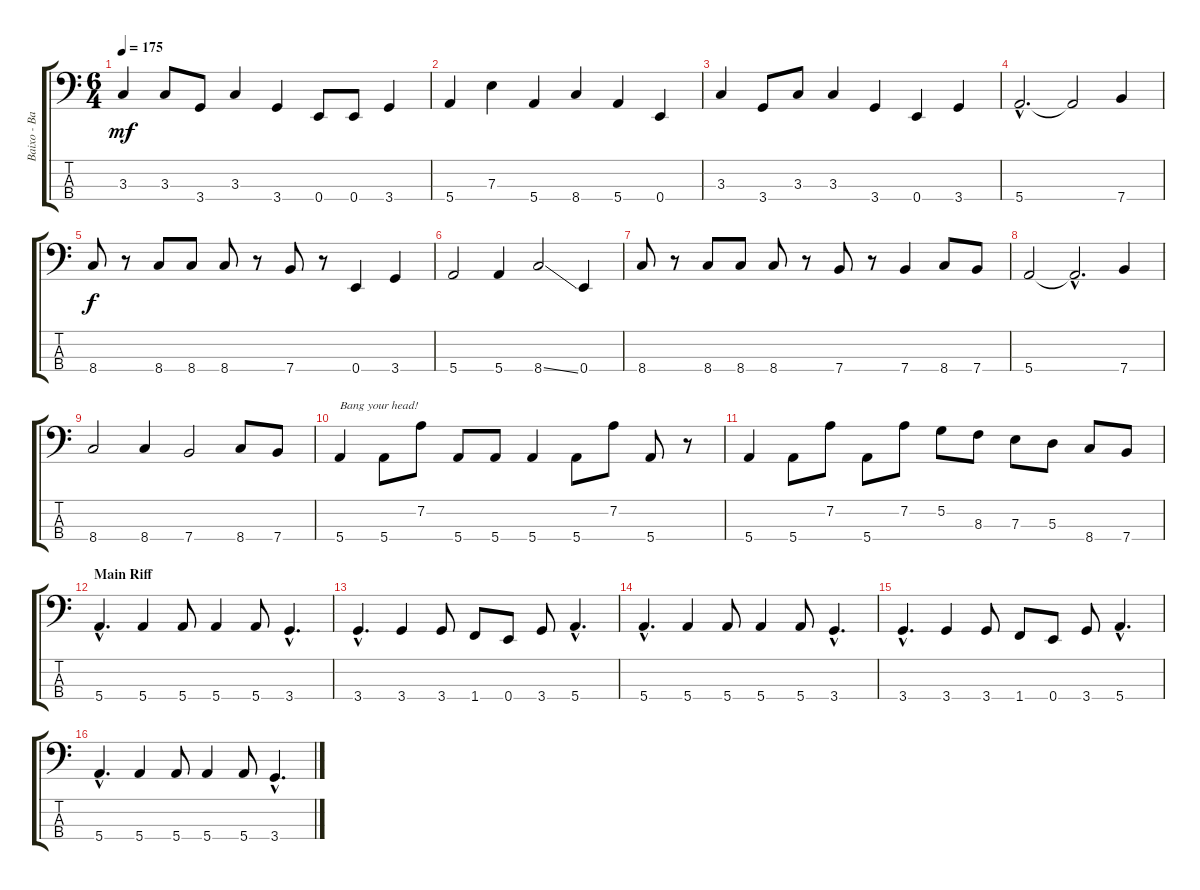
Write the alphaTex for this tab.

\track ("Baixo - Bass" "Baixo - Ba") {instrument electricbassfinger}
\staff {score tabs}
\tuning (G2 D2 A1 E1) {hide}
\ts (6 4)
\section ("" "")
\tempo 175
\clef f4
\ks c
3.3.4{dy mf} 3.3.8 3.4.8 3.3.4 3.4.4 0.4.8 0.4.8 3.4.4 |
5.4.4 7.3.4 5.4.4 8.4.4 5.4.4 0.4.4 |
3.3.4 3.4.8 3.3.8 3.3.4 3.4.4 0.4.4 3.4.4 |
5.4{hac}.2{d} 5.4{t}.2 7.4.4 |
8.4.8{dy f} r.8 8.4.8 8.4.8 8.4.8 r.8 7.4.8 r.8 0.4.4 3.4.4 |
5.4.2 5.4.4 8.4{ss}.2 0.4.4 |
8.4.8 r.8 8.4.8 8.4.8 8.4.8 r.8 7.4.8 r.8 7.4.4 8.4.8 7.4.8 |
5.4.2 5.4{hac t}.2{d} 7.4.4 |
8.4.2 8.4.4 7.4.2 8.4.8 7.4.8 |
5.4.4{txt "Bang your head!"} 5.4.8 7.2.8 5.4.8 5.4.8 5.4.4 5.4.8 7.2.8 5.4.8 r.8 |
5.4.4 5.4.8 7.2.8 5.4.8 7.2.8 5.2.8 8.3.8 7.3.8 5.3.8 8.4.8 7.4.8 |
\section ("" "Main Riff")
5.4{hac}.4{d} 5.4.4 5.4.8 5.4.4 5.4.8 3.4{hac}.4{d} |
3.4{hac}.4{d} 3.4.4 3.4.8 1.4.8 0.4.8 3.4.8 5.4{hac}.4{d} |
5.4{hac}.4{d} 5.4.4 5.4.8 5.4.4 5.4.8 3.4{hac}.4{d} |
3.4{hac}.4{d} 3.4.4 3.4.8 1.4.8 0.4.8 3.4.8 5.4{hac}.4{d} |
5.4{hac}.4{d} 5.4.4 5.4.8 5.4.4 5.4.8 3.4{hac}.4{d}
